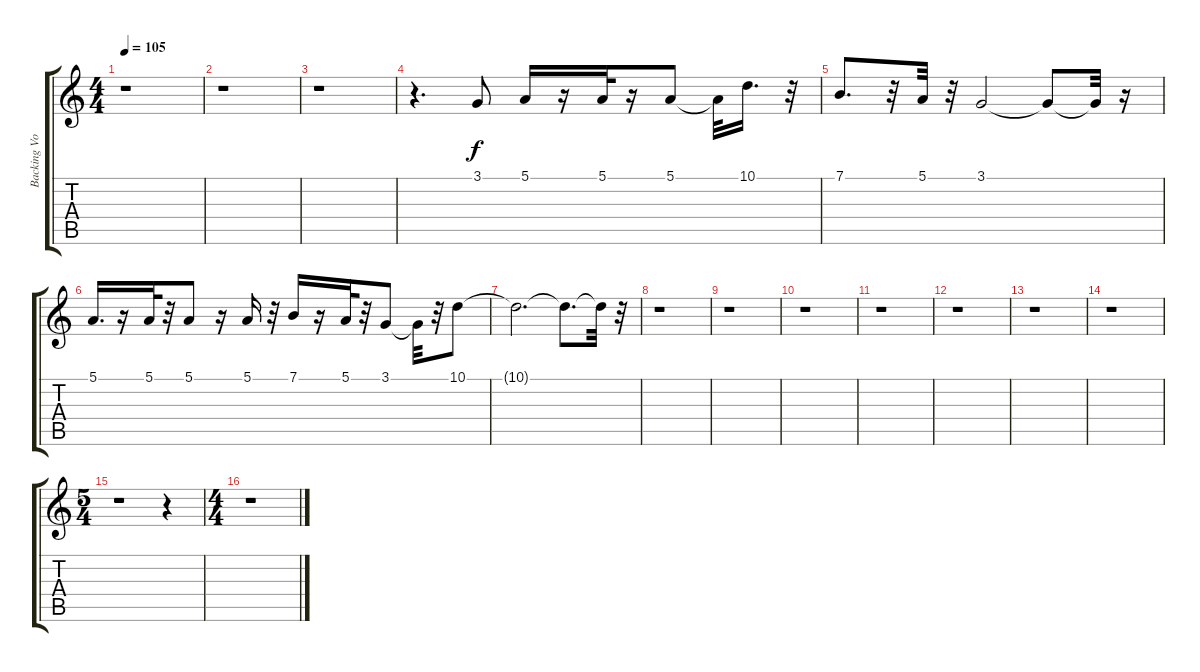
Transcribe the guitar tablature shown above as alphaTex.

\track ("Backing Vocals" "Backing Vo") {instrument oboe}
\staff {score tabs}
\tuning (E4 B3 G3 D3 A2 E2) {hide}
\ts (4 4)
\tempo 105
\clef g2
\ks c
r.1{dy f} |
r.1 |
r.1 |
r.4{d} 3.1.8{balance 16 instrument oboe} 5.1.16 r.16 5.1.32 r.16 5.1.8 5.1{t}.32 10.1.16{d} r.32 |
7.1.8{d} r.32 5.1.32 r.32 3.1.2 3.1{t}.8 3.1{t}.32 r.16 |
5.1.16{d} r.16 5.1.32 r.32 5.1.8 r.16 5.1.16 r.32 7.1.16 r.16 5.1.32 r.32 3.1.8 3.1{t}.32 r.32 10.1.8 |
10.1{t}.2{d} 10.1{t}.8{d} 10.1{t}.32 r.32 |
r.1 |
r.1 |
r.1 |
r.1 |
r.1 |
r.1 |
r.1 |
\ts (5 4)
r.1 r.4 |
\ts (4 4)
r.1
